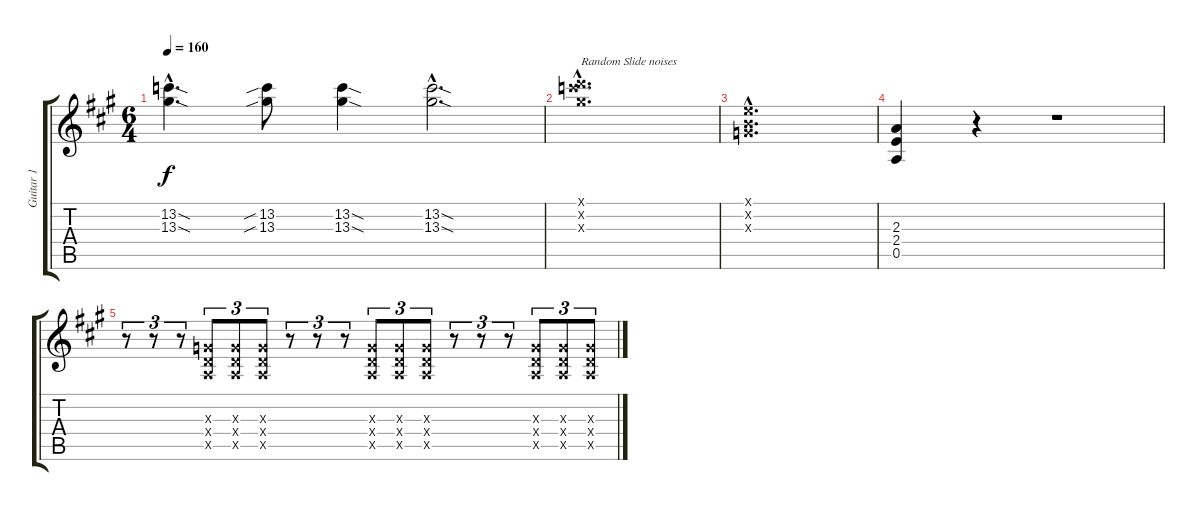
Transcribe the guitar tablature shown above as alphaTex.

\track ("Guitar 1" "Guitar 1") {instrument overdrivenguitar}
\staff {score tabs}
\tuning (E4 B3 G3 D3 A2 E2) {hide}
\ts (6 4)
\tempo 160
\clef g2
\ks a
(13.2{sod hac} 13.3{sod hac}).4{d dy f} (13.2{sib} 13.3{sib}).8 (13.2{sod} 13.3{sod}).4 (13.2{sod hac} 13.3{sod hac}).2{d} |
(10.1{hac x} 13.2{hac x} 13.3{hac x}).1{d txt "Random Slide noises"} |
(0.1{hac x} 0.2{hac x} 0.3{hac x}).1{d} |
(2.3 2.4 0.5).4 r.4 r.1 |
r.8{tu (3 2)} r.8{tu (3 2)} r.8{tu (3 2)} (0.3{x} 0.4{x} 0.5{x}).8{tu (3 2)} (0.3{x} 0.4{x} 0.5{x}).8{tu (3 2)} (0.3{x} 0.4{x} 0.5{x}).8{tu (3 2)} r.8{tu (3 2)} r.8{tu (3 2)} r.8{tu (3 2)} (0.3{x} 0.4{x} 0.5{x}).8{tu (3 2)} (0.3{x} 0.4{x} 0.5{x}).8{tu (3 2)} (0.3{x} 0.4{x} 0.5{x}).8{tu (3 2)} r.8{tu (3 2)} r.8{tu (3 2)} r.8{tu (3 2)} (0.3{x} 0.4{x} 0.5{x}).8{tu (3 2)} (0.3{x} 0.4{x} 0.5{x}).8{tu (3 2)} (0.3{x} 0.4{x} 0.5{x}).8{tu (3 2)}
